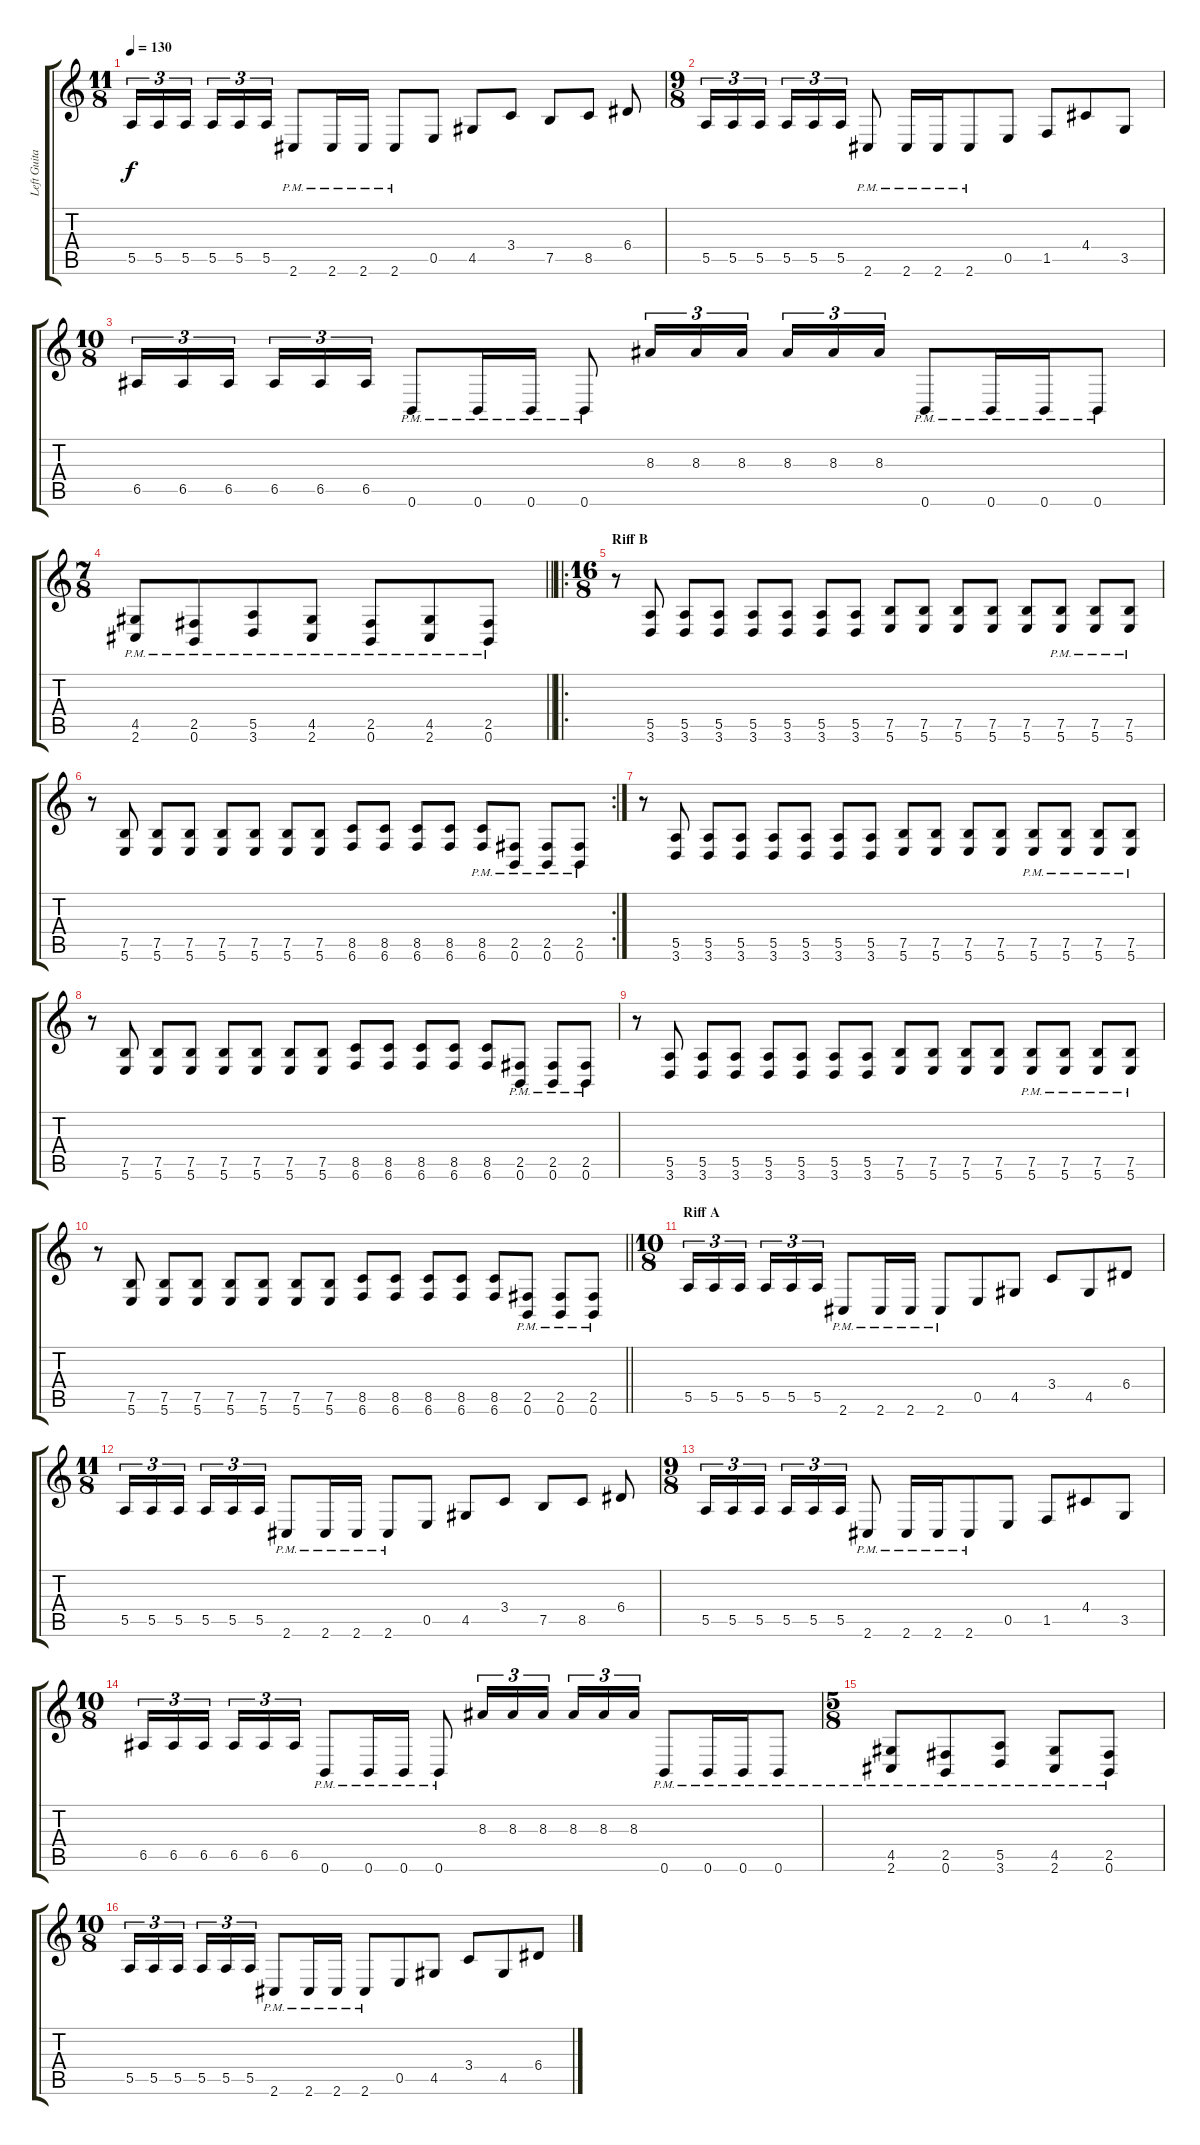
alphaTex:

\track ("Left Guitar" "Left Guita") {instrument distortionguitar}
\staff {score tabs}
\tuning (B3 Gb3 D3 A2 E2 B1) {hide}
\ts (11 8)
\tempo 130
\clef g2
\ks c
5.5.16{tu (3 2) dy f} 5.5.16{tu (3 2)} 5.5.16{tu (3 2)} 5.5.16{tu (3 2)} 5.5.16{tu (3 2)} 5.5.16{tu (3 2)} 2.6{pm}.8 2.6{pm}.16 2.6{pm}.16 2.6{pm}.8 0.5.8 4.5.8 3.4.8 7.5.8 8.5.8 6.4.8 |
\ts (9 8)
5.5.16{tu (3 2)} 5.5.16{tu (3 2)} 5.5.16{tu (3 2) beam splitsecondary} 5.5.16{tu (3 2)} 5.5.16{tu (3 2)} 5.5.16{tu (3 2)} 2.6{pm}.8 2.6{pm}.16 2.6{pm}.16 2.6{pm}.8 0.5.8 1.5.8 4.4.8 3.5.8 |
\ts (10 8)
6.5.16{tu (3 2)} 6.5.16{tu (3 2)} 6.5.16{tu (3 2)} 6.5.16{tu (3 2)} 6.5.16{tu (3 2)} 6.5.16{tu (3 2)} 0.6{pm}.8 0.6{pm}.16 0.6{pm}.16 0.6{pm}.8 8.3.16{tu (3 2)} 8.3.16{tu (3 2)} 8.3.16{tu (3 2)} 8.3.16{tu (3 2)} 8.3.16{tu (3 2)} 8.3.16{tu (3 2)} 0.6{pm}.8 0.6{pm}.16 0.6{pm}.16 0.6{pm}.8 |
\ts (7 8)
\barLineRight lightlight
(4.5{pm} 2.6{pm}).8 (2.5{pm} 0.6{pm}).8 (5.5{pm} 3.6{pm}).8 (4.5{pm} 2.6{pm}).8 (2.5{pm} 0.6{pm}).8 (4.5{pm} 2.6{pm}).8 (2.5{pm} 0.6{pm}).8 |
\ro
\ts (16 8)
\section ("" "Riff B")
r.8 (5.5 3.6).8 (5.5 3.6).8 (5.5 3.6).8 (5.5 3.6).8 (5.5 3.6).8 (5.5 3.6).8 (5.5 3.6).8 (7.5 5.6).8 (7.5 5.6).8 (7.5 5.6).8 (7.5 5.6).8 (7.5 5.6).8 (7.5{pm} 5.6{pm}).8 (7.5{pm} 5.6{pm}).8 (7.5{pm} 5.6{pm}).8 |
\rc 2
r.8 (7.5 5.6).8 (7.5 5.6).8 (7.5 5.6).8 (7.5 5.6).8 (7.5 5.6).8 (7.5 5.6).8 (7.5 5.6).8 (8.5 6.6).8 (8.5 6.6).8 (8.5 6.6).8 (8.5 6.6).8 (8.5{pm} 6.6{pm}).8 (2.5{pm} 0.6{pm}).8 (2.5{pm} 0.6{pm}).8 (2.5{pm} 0.6{pm}).8 |
r.8 (5.5 3.6).8 (5.5 3.6).8 (5.5 3.6).8 (5.5 3.6).8 (5.5 3.6).8 (5.5 3.6).8 (5.5 3.6).8 (7.5 5.6).8 (7.5 5.6).8 (7.5 5.6).8 (7.5 5.6).8 (7.5{pm} 5.6{pm}).8 (7.5{pm} 5.6{pm}).8 (7.5{pm} 5.6{pm}).8 (7.5{pm} 5.6{pm}).8 |
r.8 (7.5 5.6).8 (7.5 5.6).8 (7.5 5.6).8 (7.5 5.6).8 (7.5 5.6).8 (7.5 5.6).8 (7.5 5.6).8 (8.5 6.6).8 (8.5 6.6).8 (8.5 6.6).8 (8.5 6.6).8 (8.5 6.6).8 (2.5{pm} 0.6{pm}).8 (2.5{pm} 0.6{pm}).8 (2.5{pm} 0.6{pm}).8 |
r.8 (5.5 3.6).8 (5.5 3.6).8 (5.5 3.6).8 (5.5 3.6).8 (5.5 3.6).8 (5.5 3.6).8 (5.5 3.6).8 (7.5 5.6).8 (7.5 5.6).8 (7.5 5.6).8 (7.5 5.6).8 (7.5{pm} 5.6{pm}).8 (7.5{pm} 5.6{pm}).8 (7.5{pm} 5.6{pm}).8 (7.5{pm} 5.6{pm}).8 |
\barLineRight lightlight
r.8 (7.5 5.6).8 (7.5 5.6).8 (7.5 5.6).8 (7.5 5.6).8 (7.5 5.6).8 (7.5 5.6).8 (7.5 5.6).8 (8.5 6.6).8 (8.5 6.6).8 (8.5 6.6).8 (8.5 6.6).8 (8.5 6.6).8 (2.5{pm} 0.6{pm}).8 (2.5{pm} 0.6{pm}).8 (2.5{pm} 0.6{pm}).8 |
\ts (10 8)
\section ("" "Riff A")
5.5.16{tu (3 2)} 5.5.16{tu (3 2)} 5.5.16{tu (3 2)} 5.5.16{tu (3 2)} 5.5.16{tu (3 2)} 5.5.16{tu (3 2)} 2.6{pm}.8 2.6{pm}.16 2.6{pm}.16 2.6{pm}.8 0.5.8 4.5.8 3.4.8 4.5.8 6.4.8 |
\ts (11 8)
5.5.16{tu (3 2)} 5.5.16{tu (3 2)} 5.5.16{tu (3 2)} 5.5.16{tu (3 2)} 5.5.16{tu (3 2)} 5.5.16{tu (3 2)} 2.6{pm}.8 2.6{pm}.16 2.6{pm}.16 2.6{pm}.8 0.5.8 4.5.8 3.4.8 7.5.8 8.5.8 6.4.8 |
\ts (9 8)
5.5.16{tu (3 2)} 5.5.16{tu (3 2)} 5.5.16{tu (3 2) beam splitsecondary} 5.5.16{tu (3 2)} 5.5.16{tu (3 2)} 5.5.16{tu (3 2)} 2.6{pm}.8 2.6{pm}.16 2.6{pm}.16 2.6{pm}.8 0.5.8 1.5.8 4.4.8 3.5.8 |
\ts (10 8)
6.5.16{tu (3 2)} 6.5.16{tu (3 2)} 6.5.16{tu (3 2)} 6.5.16{tu (3 2)} 6.5.16{tu (3 2)} 6.5.16{tu (3 2)} 0.6{pm}.8 0.6{pm}.16 0.6{pm}.16 0.6{pm}.8 8.3.16{tu (3 2)} 8.3.16{tu (3 2)} 8.3.16{tu (3 2)} 8.3.16{tu (3 2)} 8.3.16{tu (3 2)} 8.3.16{tu (3 2)} 0.6{pm}.8 0.6{pm}.16 0.6{pm}.16 0.6{pm}.8 |
\ts (5 8)
(4.5{pm} 2.6{pm}).8 (2.5{pm} 0.6{pm}).8 (5.5{pm} 3.6{pm}).8 (4.5{pm} 2.6{pm}).8 (2.5{pm} 0.6{pm}).8 |
\ts (10 8)
5.5.16{tu (3 2)} 5.5.16{tu (3 2)} 5.5.16{tu (3 2)} 5.5.16{tu (3 2)} 5.5.16{tu (3 2)} 5.5.16{tu (3 2)} 2.6{pm}.8 2.6{pm}.16 2.6{pm}.16 2.6{pm}.8 0.5.8 4.5.8 3.4.8 4.5.8 6.4.8
